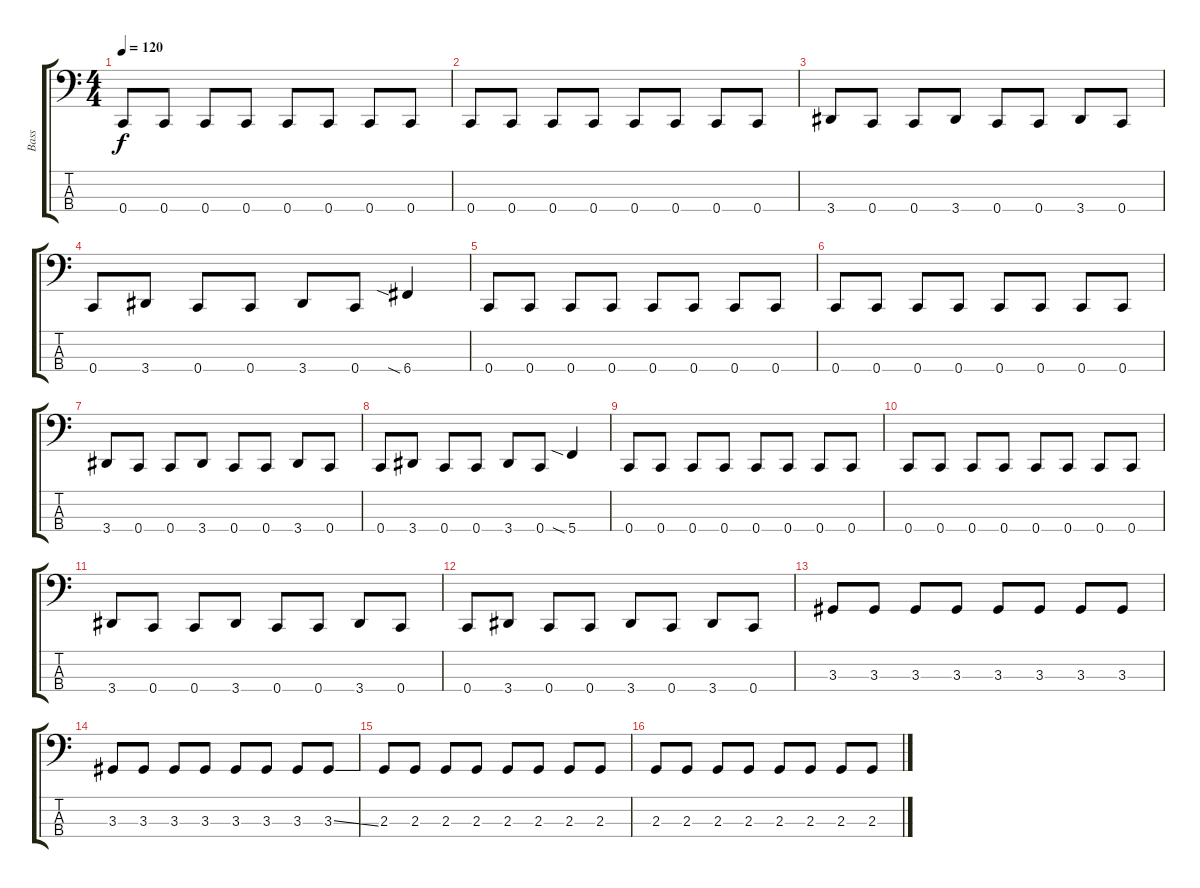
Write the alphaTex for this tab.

\track ("Bass" "Bass") {instrument electricbassfinger}
\staff {score tabs}
\tuning (Eb2 Bb1 F1 C1) {hide}
\ts (4 4)
\tempo 120
\clef f4
\ks c
0.4.8{dy f} 0.4.8 0.4.8 0.4.8 0.4.8 0.4.8 0.4.8 0.4.8 |
0.4.8 0.4.8 0.4.8 0.4.8 0.4.8 0.4.8 0.4.8 0.4.8 |
3.4.8 0.4.8 0.4.8 3.4.8 0.4.8 0.4.8 3.4.8 0.4.8 |
0.4.8 3.4.8 0.4.8 0.4.8 3.4.8 0.4.8 6.4{sia}.4 |
0.4.8 0.4.8 0.4.8 0.4.8 0.4.8 0.4.8 0.4.8 0.4.8 |
0.4.8 0.4.8 0.4.8 0.4.8 0.4.8 0.4.8 0.4.8 0.4.8 |
3.4.8 0.4.8 0.4.8 3.4.8 0.4.8 0.4.8 3.4.8 0.4.8 |
0.4.8 3.4.8 0.4.8 0.4.8 3.4.8 0.4.8 5.4{sia}.4 |
0.4.8 0.4.8 0.4.8 0.4.8 0.4.8 0.4.8 0.4.8 0.4.8 |
0.4.8 0.4.8 0.4.8 0.4.8 0.4.8 0.4.8 0.4.8 0.4.8 |
3.4.8 0.4.8 0.4.8 3.4.8 0.4.8 0.4.8 3.4.8 0.4.8 |
0.4.8 3.4.8 0.4.8 0.4.8 3.4.8 0.4.8 3.4.8 0.4.8 |
3.3.8 3.3.8 3.3.8 3.3.8 3.3.8 3.3.8 3.3.8 3.3.8 |
3.3.8 3.3.8 3.3.8 3.3.8 3.3.8 3.3.8 3.3.8 3.3{ss}.8 |
2.3.8 2.3.8 2.3.8 2.3.8 2.3.8 2.3.8 2.3.8 2.3.8 |
2.3.8 2.3.8 2.3.8 2.3.8 2.3.8 2.3.8 2.3.8 2.3{ss}.8
